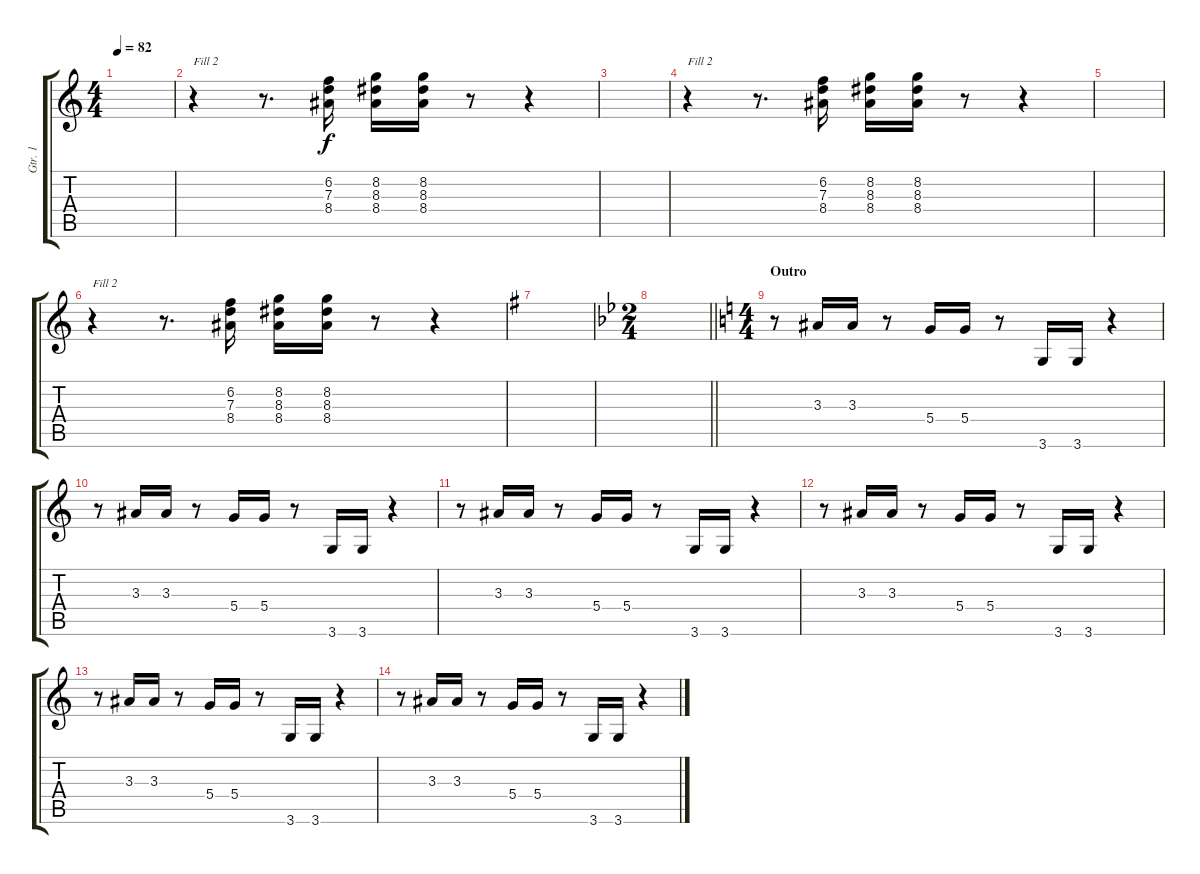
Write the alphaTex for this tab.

\track ("Gtr. 1" "Gtr. 1") {instrument overdrivenguitar}
\staff {score tabs}
\tuning (E4 B3 G3 D3 A2 E2) {hide}
\ts (4 4)
\tempo 82
\clef g2
\ks c
|
r.4{txt "Fill 2"} r.8{d} (6.2 7.3 8.4).16 (8.2 8.3 8.4).16 (8.2 8.3 8.4).16 r.8 r.4 |
|
r.4{txt "Fill 2"} r.8{d} (6.2 7.3 8.4).16 (8.2 8.3 8.4).16 (8.2 8.3 8.4).16 r.8 r.4 |
|
r.4{txt "Fill 2"} r.8{d} (6.2 7.3 8.4).16 (8.2 8.3 8.4).16 (8.2 8.3 8.4).16 r.8 r.4 |
\ks g
|
\ts (2 4)
\barLineRight lightlight
\ks bb
|
\ts (4 4)
\section ("" "Outro")
\ks c
r.8{instrument electricguitarmuted} 3.3.16 3.3.16 r.8 5.4.16 5.4.16 r.8 3.6.16 3.6.16 r.4 |
r.8 3.3.16 3.3.16 r.8 5.4.16 5.4.16 r.8 3.6.16 3.6.16 r.4 |
r.8 3.3.16 3.3.16 r.8 5.4.16 5.4.16 r.8 3.6.16 3.6.16 r.4 |
r.8{instrument electricguitarmuted} 3.3.16 3.3.16 r.8 5.4.16 5.4.16 r.8 3.6.16 3.6.16 r.4 |
r.8 3.3.16 3.3.16 r.8 5.4.16 5.4.16 r.8 3.6.16 3.6.16 r.4 |
r.8 3.3.16 3.3.16 r.8 5.4.16 5.4.16 r.8 3.6.16 3.6.16 r.4
